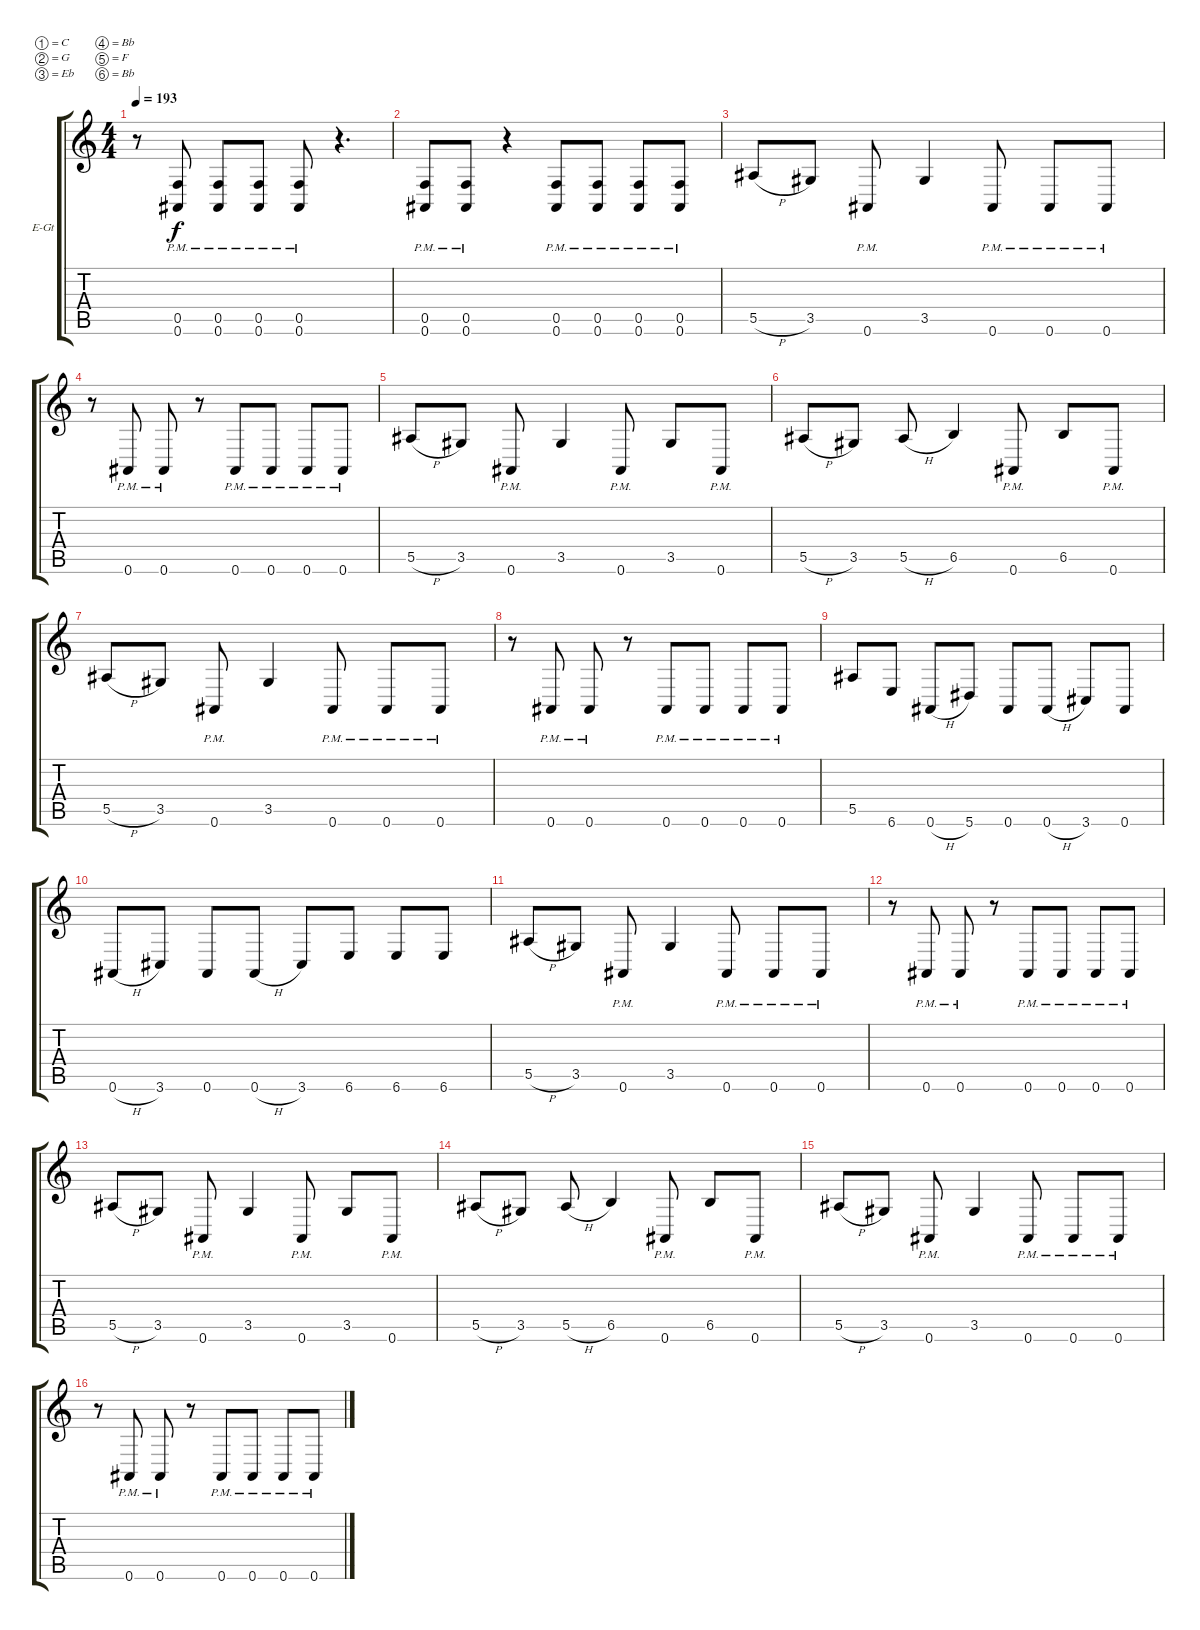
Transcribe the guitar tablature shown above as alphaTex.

\bracketExtendMode groupsimilarinstruments
\firstSystemTrackNameOrientation horizontal
\otherSystemsTrackNameOrientation horizontal
\track ("Curtis Ward" "E-Gt") {instrument distortionguitar}
\staff {score tabs}
\tuning (C4 G3 Eb3 Bb2 F2 Bb1)
\ts (4 4)
\tempo 193
\clef g2
\ks c
r.8{dy f} (0.5{pm} 0.6{pm}).8 (0.5{pm} 0.6{pm}).8 (0.5{pm} 0.6{pm}).8 (0.5{pm} 0.6{pm}).8 r.4{d} |
(0.5{pm} 0.6{pm}).8 (0.5{pm} 0.6{pm}).8 r.4 (0.5{pm} 0.6{pm}).8 (0.5{pm} 0.6{pm}).8 (0.5{pm} 0.6{pm}).8 (0.5{pm} 0.6{pm}).8 |
5.5{h}.8 3.5.8 0.6{pm}.8 3.5.4 0.6{pm}.8 0.6{pm}.8 0.6{pm}.8 |
r.8 0.6{pm}.8 0.6{pm}.8 r.8 0.6{pm}.8 0.6{pm}.8 0.6{pm}.8 0.6{pm}.8 |
5.5{h}.8 3.5.8 0.6{pm}.8 3.5.4 0.6{pm}.8 3.5.8 0.6{pm}.8 |
5.5{h}.8 3.5.8 5.5{h}.8 6.5.4 0.6{pm}.8 6.5.8 0.6{pm}.8 |
5.5{h}.8 3.5.8 0.6{pm}.8 3.5.4 0.6{pm}.8 0.6{pm}.8 0.6{pm}.8 |
r.8 0.6{pm}.8 0.6{pm}.8 r.8 0.6{pm}.8 0.6{pm}.8 0.6{pm}.8 0.6{pm}.8 |
5.5.8 6.6.8 0.6{h}.8 5.6.8 0.6.8 0.6{h}.8 3.6.8 0.6.8 |
0.6{h}.8 3.6.8 0.6.8 0.6{h}.8 3.6.8 6.6.8 6.6.8 6.6.8 |
5.5{h}.8 3.5.8 0.6{pm}.8 3.5.4 0.6{pm}.8 0.6{pm}.8 0.6{pm}.8 |
r.8 0.6{pm}.8 0.6{pm}.8 r.8 0.6{pm}.8 0.6{pm}.8 0.6{pm}.8 0.6{pm}.8 |
5.5{h}.8 3.5.8 0.6{pm}.8 3.5.4 0.6{pm}.8 3.5.8 0.6{pm}.8 |
5.5{h}.8 3.5.8 5.5{h}.8 6.5.4 0.6{pm}.8 6.5.8 0.6{pm}.8 |
5.5{h}.8 3.5.8 0.6{pm}.8 3.5.4 0.6{pm}.8 0.6{pm}.8 0.6{pm}.8 |
r.8 0.6{pm}.8 0.6{pm}.8 r.8 0.6{pm}.8 0.6{pm}.8 0.6{pm}.8 0.6{pm}.8
